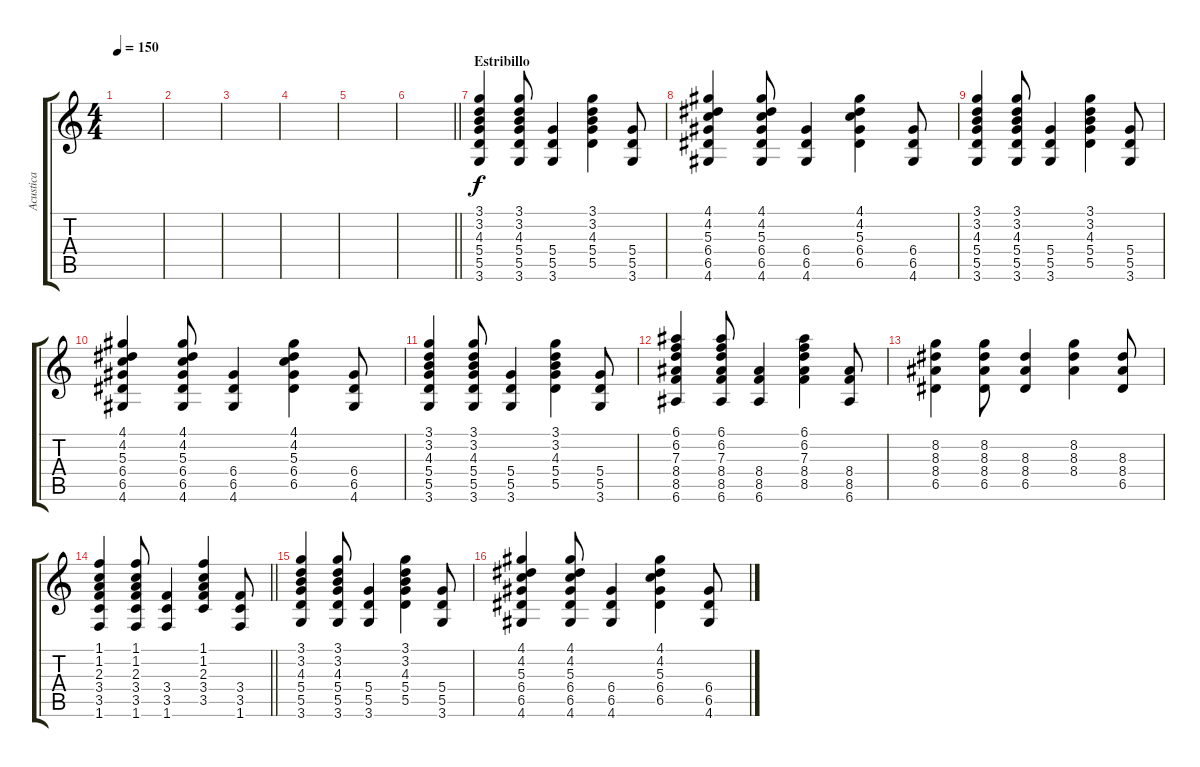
\track ("Acustica" "Acustica") {instrument acousticguitarsteel}
\staff {score tabs}
\tuning (E4 B3 G3 D3 A2 E2) {hide}
\ts (4 4)
\tempo 150
\clef g2
\ks c
|
|
|
|
|
\barLineRight lightlight
|
\section ("" "Estribillo")
(3.1 3.2 4.3 5.4 5.5 3.6).4 (3.1 3.2 4.3 5.4 5.5 3.6).8 (5.4 5.5 3.6).4 (3.1 3.2 4.3 5.4 5.5).4 (5.4 5.5 3.6).8 |
(4.1 4.2 5.3 6.4 6.5 4.6).4 (4.1 4.2 5.3 6.4 6.5 4.6).8 (6.4 6.5 4.6).4 (4.1 4.2 5.3 6.4 6.5).4 (6.4 6.5 4.6).8 |
(3.1 3.2 4.3 5.4 5.5 3.6).4 (3.1 3.2 4.3 5.4 5.5 3.6).8 (5.4 5.5 3.6).4 (3.1 3.2 4.3 5.4 5.5).4 (5.4 5.5 3.6).8 |
(4.1 4.2 5.3 6.4 6.5 4.6).4 (4.1 4.2 5.3 6.4 6.5 4.6).8 (6.4 6.5 4.6).4 (4.1 4.2 5.3 6.4 6.5).4 (6.4 6.5 4.6).8 |
(3.1 3.2 4.3 5.4 5.5 3.6).4 (3.1 3.2 4.3 5.4 5.5 3.6).8 (5.4 5.5 3.6).4 (3.1 3.2 4.3 5.4 5.5).4 (5.4 5.5 3.6).8 |
(6.1 6.2 7.3 8.4 8.5 6.6).4 (6.1 6.2 7.3 8.4 8.5 6.6).8 (8.4 8.5 6.6).4 (6.1 6.2 7.3 8.4 8.5).4 (8.4 8.5 6.6).8 |
(8.2 8.3 8.4 6.5).4 (8.2 8.3 8.4 6.5).8 (8.3 8.4 6.5).4 (8.2 8.3 8.4).4 (8.3 8.4 6.5).8 |
\barLineRight lightlight
(1.1 1.2 2.3 3.4 3.5 1.6).4 (1.1 1.2 2.3 3.4 3.5 1.6).8 (3.4 3.5 1.6).4 (1.1 1.2 2.3 3.4 3.5).4 (3.4 3.5 1.6).8 |
(3.1 3.2 4.3 5.4 5.5 3.6).4 (3.1 3.2 4.3 5.4 5.5 3.6).8 (5.4 5.5 3.6).4 (3.1 3.2 4.3 5.4 5.5).4 (5.4 5.5 3.6).8 |
(4.1 4.2 5.3 6.4 6.5 4.6).4 (4.1 4.2 5.3 6.4 6.5 4.6).8 (6.4 6.5 4.6).4 (4.1 4.2 5.3 6.4 6.5).4 (6.4 6.5 4.6).8
